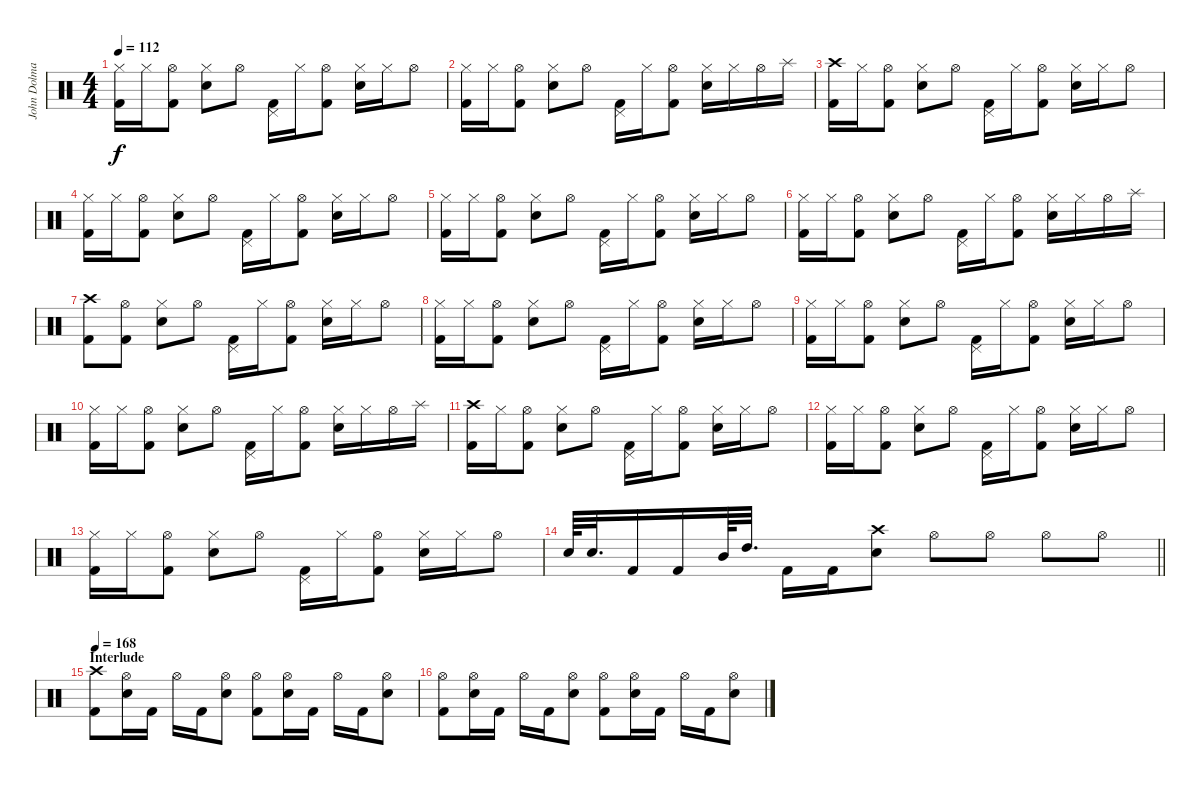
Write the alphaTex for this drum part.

\track ("John Dolmayan" "John Dolma") {instrument percussion}
\staff {score}
\articulation defaults
\ts (4 4)
\tempo 112
\clef neutral
\ks c
("Hi-Hat (closed)" "Kick (hit) 2").16{dy f} "Hi-Hat (closed)".16 ("Hi-Hat (open)" "Kick (hit) 2").8 ("Hi-Hat (closed)" "Electric Snare (hit)").8 "Hi-Hat (open)".8 ("Pedal Hi-Hat (hit)" "Kick (hit) 2").16 "Hi-Hat (closed)".16 ("Hi-Hat (open)" "Kick (hit) 2").8 ("Hi-Hat (closed)" "Electric Snare (hit)").16 "Hi-Hat (closed)".16 "Hi-Hat (open)".8 |
("Hi-Hat (closed)" "Kick (hit) 2").16 "Hi-Hat (closed)".16 ("Hi-Hat (open)" "Kick (hit) 2").8 ("Hi-Hat (closed)" "Electric Snare (hit)").8 "Hi-Hat (open)".8 ("Pedal Hi-Hat (hit)" "Kick (hit) 2").16 "Hi-Hat (closed)".16 ("Hi-Hat (open)" "Kick (hit) 2").8 ("Hi-Hat (closed)" "Electric Snare (hit)").16 "Hi-Hat (closed)".16 "Hi-Hat (open)".16 "Splash (hit)".16 |
("Crash high (hit)" "Kick (hit) 2").16 "Hi-Hat (closed)".16 ("Hi-Hat (open)" "Kick (hit) 2").8 ("Hi-Hat (closed)" "Electric Snare (hit)").8 "Hi-Hat (open)".8 ("Pedal Hi-Hat (hit)" "Kick (hit) 2").16 "Hi-Hat (closed)".16 ("Hi-Hat (open)" "Kick (hit) 2").8 ("Hi-Hat (closed)" "Electric Snare (hit)").16 "Hi-Hat (closed)".16 "Hi-Hat (open)".8 |
("Hi-Hat (closed)" "Kick (hit) 2").16 "Hi-Hat (closed)".16 ("Hi-Hat (open)" "Kick (hit) 2").8 ("Hi-Hat (closed)" "Electric Snare (hit)").8 "Hi-Hat (open)".8 ("Pedal Hi-Hat (hit)" "Kick (hit) 2").16 "Hi-Hat (closed)".16 ("Hi-Hat (open)" "Kick (hit) 2").8 ("Hi-Hat (closed)" "Electric Snare (hit)").16 "Hi-Hat (closed)".16 "Hi-Hat (open)".8 |
("Hi-Hat (closed)" "Kick (hit) 2").16 "Hi-Hat (closed)".16 ("Hi-Hat (open)" "Kick (hit) 2").8 ("Hi-Hat (closed)" "Electric Snare (hit)").8 "Hi-Hat (open)".8 ("Pedal Hi-Hat (hit)" "Kick (hit) 2").16 "Hi-Hat (closed)".16 ("Hi-Hat (open)" "Kick (hit) 2").8 ("Hi-Hat (closed)" "Electric Snare (hit)").16 "Hi-Hat (closed)".16 "Hi-Hat (open)".8 |
("Hi-Hat (closed)" "Kick (hit) 2").16 "Hi-Hat (closed)".16 ("Hi-Hat (open)" "Kick (hit) 2").8 ("Hi-Hat (closed)" "Electric Snare (hit)").8 "Hi-Hat (open)".8 ("Pedal Hi-Hat (hit)" "Kick (hit) 2").16 "Hi-Hat (closed)".16 ("Hi-Hat (open)" "Kick (hit) 2").8 ("Hi-Hat (closed)" "Electric Snare (hit)").16 "Hi-Hat (closed)".16 "Hi-Hat (open)".16 "Splash (hit)".16 |
("Crash high (hit)" "Kick (hit) 2").8 ("Hi-Hat (open)" "Kick (hit) 2").8 ("Hi-Hat (closed)" "Electric Snare (hit)").8 "Hi-Hat (open)".8 ("Pedal Hi-Hat (hit)" "Kick (hit) 2").16 "Hi-Hat (closed)".16 ("Hi-Hat (open)" "Kick (hit) 2").8 ("Hi-Hat (closed)" "Electric Snare (hit)").16 "Hi-Hat (closed)".16 "Hi-Hat (open)".8 |
("Hi-Hat (closed)" "Kick (hit) 2").16 "Hi-Hat (closed)".16 ("Hi-Hat (open)" "Kick (hit) 2").8 ("Hi-Hat (closed)" "Electric Snare (hit)").8 "Hi-Hat (open)".8 ("Pedal Hi-Hat (hit)" "Kick (hit) 2").16 "Hi-Hat (closed)".16 ("Hi-Hat (open)" "Kick (hit) 2").8 ("Hi-Hat (closed)" "Electric Snare (hit)").16 "Hi-Hat (closed)".16 "Hi-Hat (open)".8 |
("Hi-Hat (closed)" "Kick (hit) 2").16 "Hi-Hat (closed)".16 ("Hi-Hat (open)" "Kick (hit) 2").8 ("Hi-Hat (closed)" "Electric Snare (hit)").8 "Hi-Hat (open)".8 ("Pedal Hi-Hat (hit)" "Kick (hit) 2").16 "Hi-Hat (closed)".16 ("Hi-Hat (open)" "Kick (hit) 2").8 ("Hi-Hat (closed)" "Electric Snare (hit)").16 "Hi-Hat (closed)".16 "Hi-Hat (open)".8 |
("Hi-Hat (closed)" "Kick (hit) 2").16 "Hi-Hat (closed)".16 ("Hi-Hat (open)" "Kick (hit) 2").8 ("Hi-Hat (closed)" "Electric Snare (hit)").8 "Hi-Hat (open)".8 ("Pedal Hi-Hat (hit)" "Kick (hit) 2").16 "Hi-Hat (closed)".16 ("Hi-Hat (open)" "Kick (hit) 2").8 ("Hi-Hat (closed)" "Electric Snare (hit)").16 "Hi-Hat (closed)".16 "Hi-Hat (open)".16 "Splash (hit)".16 |
("Crash high (hit)" "Kick (hit) 2").16 "Hi-Hat (closed)".16 ("Hi-Hat (open)" "Kick (hit) 2").8 ("Hi-Hat (closed)" "Electric Snare (hit)").8 "Hi-Hat (open)".8 ("Pedal Hi-Hat (hit)" "Kick (hit) 2").16 "Hi-Hat (closed)".16 ("Hi-Hat (open)" "Kick (hit) 2").8 ("Hi-Hat (closed)" "Electric Snare (hit)").16 "Hi-Hat (closed)".16 "Hi-Hat (open)".8 |
("Hi-Hat (closed)" "Kick (hit) 2").16 "Hi-Hat (closed)".16 ("Hi-Hat (open)" "Kick (hit) 2").8 ("Hi-Hat (closed)" "Electric Snare (hit)").8 "Hi-Hat (open)".8 ("Pedal Hi-Hat (hit)" "Kick (hit) 2").16 "Hi-Hat (closed)".16 ("Hi-Hat (open)" "Kick (hit) 2").8 ("Hi-Hat (closed)" "Electric Snare (hit)").16 "Hi-Hat (closed)".16 "Hi-Hat (open)".8 |
("Hi-Hat (closed)" "Kick (hit) 2").16 "Hi-Hat (closed)".16 ("Hi-Hat (open)" "Kick (hit) 2").8 ("Hi-Hat (closed)" "Electric Snare (hit)").8 "Hi-Hat (open)".8 ("Pedal Hi-Hat (hit)" "Kick (hit) 2").16 "Hi-Hat (closed)".16 ("Hi-Hat (open)" "Kick (hit) 2").8 ("Hi-Hat (closed)" "Electric Snare (hit)").16 "Hi-Hat (closed)".16 "Hi-Hat (open)".8 |
\barLineRight lightlight "Electric Snare (hit)".64 "Electric Snare (hit)".32{d} "Kick (hit) 2".16 "Kick (hit) 2".16 "Mid Tom (hit)".64 "High Tom (hit)".32{d} "Kick (hit) 2".16 "Kick (hit) 2".16
("Crash high (hit)" "Electric Snare (hit)").8 "Hi-Hat (open)".8 "Hi-Hat (open)".8 "Hi-Hat (open)".8 "Hi-Hat (open)".8 |
\section ("" "Interlude")
\tempo 168
("Crash high (hit)" "Kick (hit) 2").8 ("Hi-Hat (open)" "Electric Snare (hit)").16 "Kick (hit) 2".16 "Hi-Hat (open)".16 "Kick (hit) 2".16 ("Hi-Hat (open)" "Electric Snare (hit)").8 ("Hi-Hat (open)" "Kick (hit) 2").8 ("Hi-Hat (open)" "Electric Snare (hit)").16 "Kick (hit) 2".16 "Hi-Hat (open)".16 "Kick (hit) 2".16 ("Hi-Hat (open)" "Electric Snare (hit)").8 |
("Hi-Hat (open)" "Kick (hit) 2").8 ("Hi-Hat (open)" "Electric Snare (hit)").16 "Kick (hit) 2".16 "Hi-Hat (open)".16 "Kick (hit) 2".16 ("Hi-Hat (open)" "Electric Snare (hit)").8 ("Hi-Hat (open)" "Kick (hit) 2").8 ("Hi-Hat (open)" "Electric Snare (hit)").16 "Kick (hit) 2".16 "Hi-Hat (open)".16 "Kick (hit) 2".16 ("Hi-Hat (open)" "Electric Snare (hit)").8
